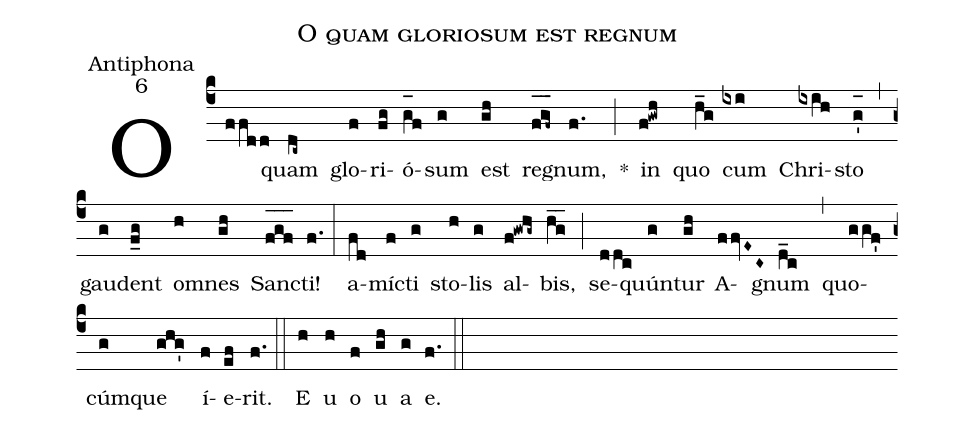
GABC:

name:O quam gloriosum est regnum;
office-part:Antiphona;
mode:6;
%%
(c4) O(ffdd) quam(dc~) glo(f)ri(fg)ó(g_[oh:h]f)sum(g) est(gh) re(f_[oh:h]g_[oh:h]f~_[oh:h])gnum,(f.) *(;) in(f!gwh) quo(h_g) cum(ixi) Chri(ixih)sto(g'_[oh:h]) (,) gau(g)dent(f_g) o(h)mnes(gh) San(f_[oh:h]g_[oh:h]f_[oh:h])cti!(f.) (:) a(fd)mí(f)cti(g) sto(h)lis(g) al(f!gwhg~)bis,(hg__) (;) se(ddc)quún(g)tur(gh) A(ffvE~C~)gnum(d_c) (,) quo(ggf')cúm(g)que(ghg') í(f)e(ef)rit.(f.) (::) <eu>E(h) u(h) o(f) u(gh) a(g) e.</eu>(f.) (::)
